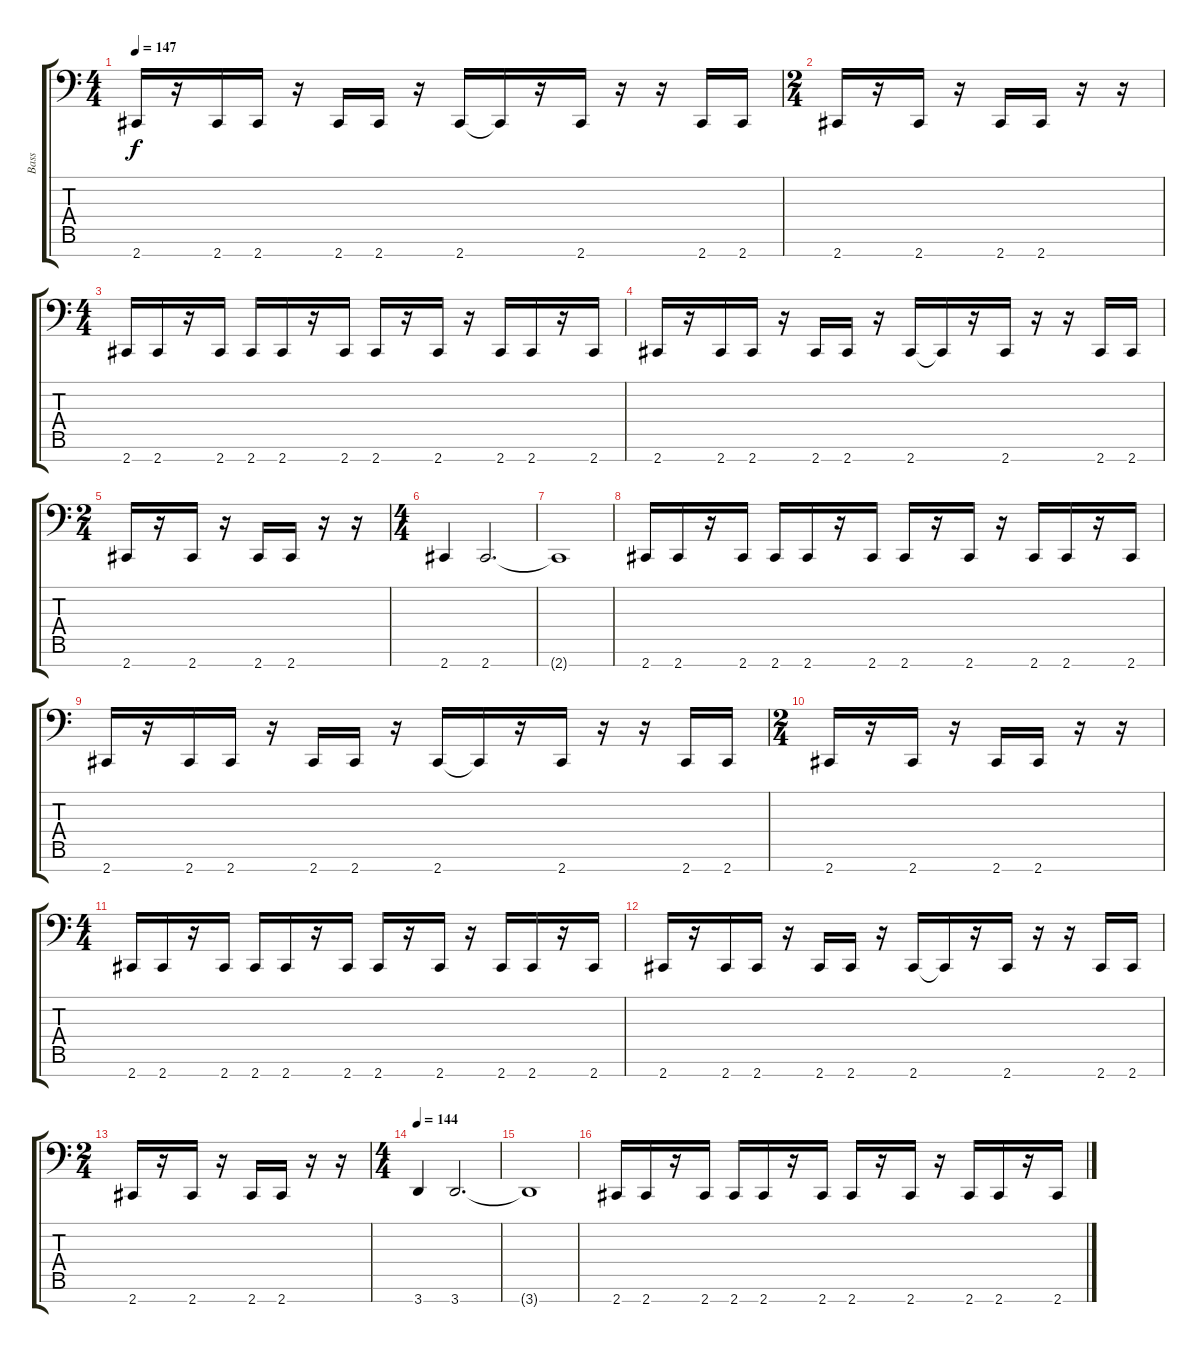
\track ("Bass" "Bass") {instrument electricbassfinger}
\staff {score tabs}
\tuning (E3 B2 G2 D2 A1 E1 B0) {hide}
\ts (4 4)
\tempo 147
\clef f4
\ks c
2.7.16{dy f} r.16 2.7.16 2.7.16 r.16 2.7.16 2.7.16 r.16 2.7.16 2.7{t}.16 r.16 2.7.16 r.16 r.16 2.7.16 2.7.16 |
\ts (2 4)
2.7.16 r.16 2.7.16 r.16 2.7.16 2.7.16 r.16 r.16 |
\ts (4 4)
2.7.16 2.7.16 r.16 2.7.16 2.7.16 2.7.16 r.16 2.7.16 2.7.16 r.16 2.7.16 r.16 2.7.16 2.7.16 r.16 2.7.16 |
2.7.16 r.16 2.7.16 2.7.16 r.16 2.7.16 2.7.16 r.16 2.7.16 2.7{t}.16 r.16 2.7.16 r.16 r.16 2.7.16 2.7.16 |
\ts (2 4)
2.7.16 r.16 2.7.16 r.16 2.7.16 2.7.16 r.16 r.16 |
\ts (4 4)
2.7.4 2.7.2{d} |
2.7{t}.1 |
2.7.16 2.7.16 r.16 2.7.16 2.7.16 2.7.16 r.16 2.7.16 2.7.16 r.16 2.7.16 r.16 2.7.16 2.7.16 r.16 2.7.16 |
2.7.16 r.16 2.7.16 2.7.16 r.16 2.7.16 2.7.16 r.16 2.7.16 2.7{t}.16 r.16 2.7.16 r.16 r.16 2.7.16 2.7.16 |
\ts (2 4)
2.7.16 r.16 2.7.16 r.16 2.7.16 2.7.16 r.16 r.16 |
\ts (4 4)
2.7.16 2.7.16 r.16 2.7.16 2.7.16 2.7.16 r.16 2.7.16 2.7.16 r.16 2.7.16 r.16 2.7.16 2.7.16 r.16 2.7.16 |
2.7.16 r.16 2.7.16 2.7.16 r.16 2.7.16 2.7.16 r.16 2.7.16 2.7{t}.16 r.16 2.7.16 r.16 r.16 2.7.16 2.7.16 |
\ts (2 4)
2.7.16 r.16 2.7.16 r.16 2.7.16 2.7.16 r.16 r.16 |
\ts (4 4)
\tempo 144
3.7.4 3.7.2{d} |
3.7{t}.1 |
2.7.16 2.7.16 r.16 2.7.16 2.7.16 2.7.16 r.16 2.7.16 2.7.16 r.16 2.7.16 r.16 2.7.16 2.7.16 r.16 2.7.16
